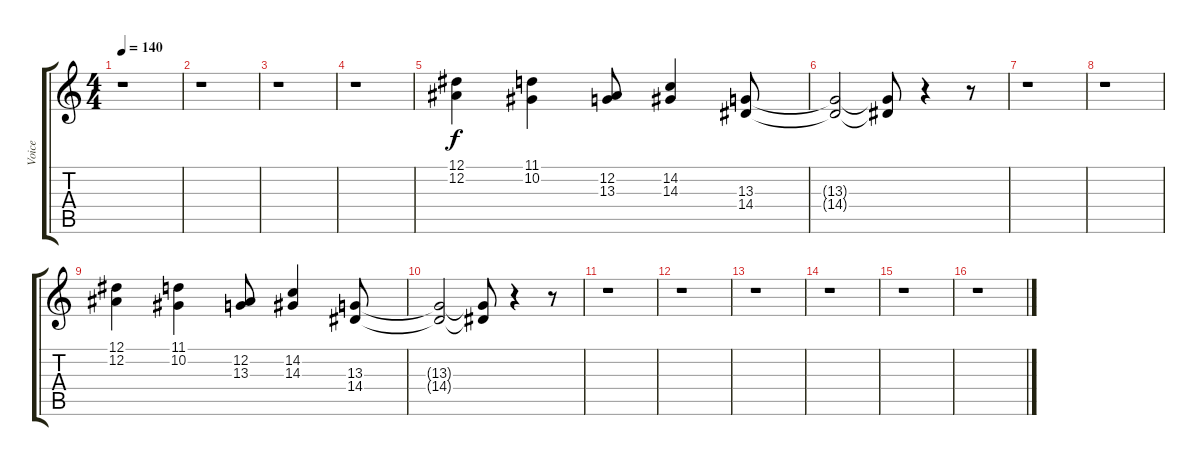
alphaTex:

\track ("Voice" "Voice") {instrument voiceoohs}
\staff {score tabs}
\tuning (Eb4 Bb3 Gb3 Db3 Ab2 Eb2) {hide}
\ts (4 4)
\tempo 140
\clef g2
\ks c
r.1{dy f instrument voiceoohs} |
r.1 |
r.1 |
r.1 |
(12.1 12.2).4 (11.1 10.2).4 (12.2 13.3).8 (14.2 14.3).4 (13.3 14.4).8 |
(13.3{t} 14.4{t}).2 (13.3{t} 14.4{t}).8 r.4 r.8 |
r.1 |
r.1 |
(12.1 12.2).4 (11.1 10.2).4 (12.2 13.3).8 (14.2 14.3).4 (13.3 14.4).8 |
(13.3{t} 14.4{t}).2 (13.3{t} 14.4{t}).8 r.4 r.8 |
r.1 |
r.1 |
r.1 |
r.1 |
r.1 |
r.1
